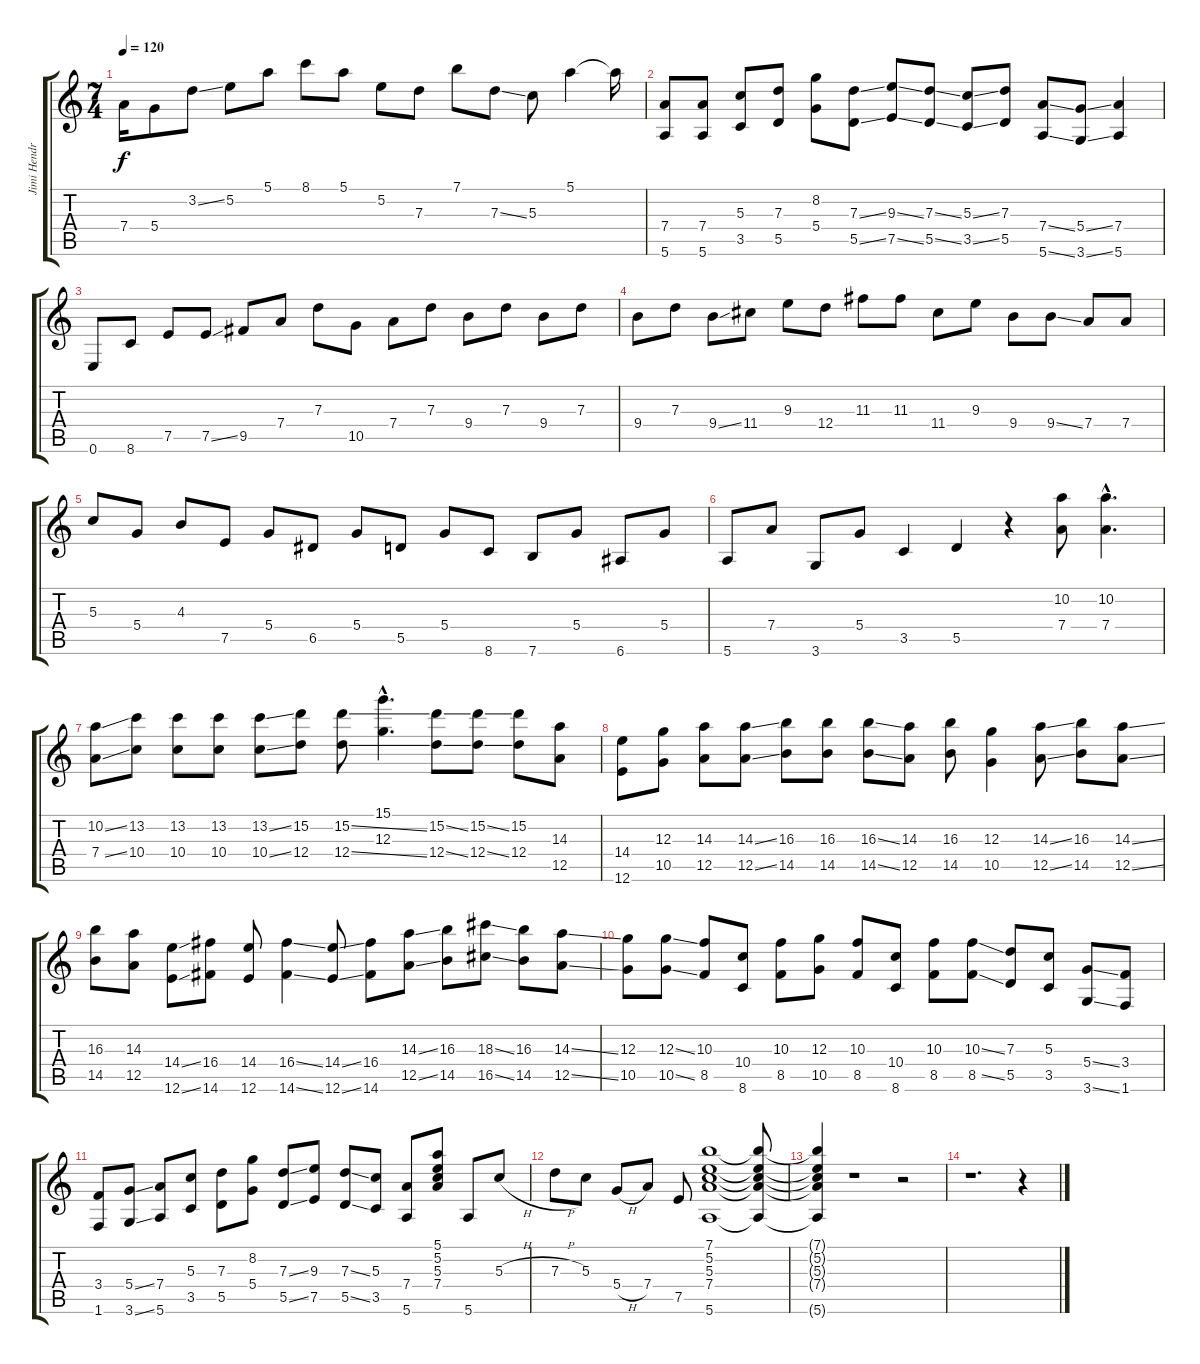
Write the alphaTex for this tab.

\track ("Jimi Hendrix" "Jimi Hendr") {instrument overdrivenguitar}
\staff {score tabs}
\tuning (E4 B3 G3 D3 A2 E2) {hide}
\ts (7 4)
\tempo 120
\clef g2
\ks c
7.4{t}.16{dy f} 5.4.8 3.2{ss}.8 5.2.8 5.1.8 8.1.8 5.1.8 5.2.8 7.3.8 7.1.8 7.3{ss}.8 5.3.8 5.1.4 5.1{t}.16 |
(7.4 5.6).8 (7.4 5.6).8 (5.3 3.5).8 (7.3 5.5).8 (8.2 5.4).8 (7.3{ss} 5.5{ss}).8 (9.3{ss} 7.5{ss}).8 (7.3{ss} 5.5{ss}).8 (5.3{ss} 3.5{ss}).8 (7.3 5.5).8 (7.4{ss} 5.6{ss}).8 (5.4{ss} 3.6{ss}).8 (7.4 5.6).4 |
0.6.8 8.6.8 7.5.8 7.5{ss}.8 9.5.8 7.4.8 7.3.8 10.5.8 7.4.8 7.3.8 9.4.8 7.3.8 9.4.8 7.3.8 |
9.4.8 7.3.8 9.4{ss}.8 11.4.8 9.3.8 12.4.8 11.3.8 11.3.8 11.4.8 9.3.8 9.4.8 9.4{ss}.8 7.4.8 7.4.8 |
5.3.8 5.4.8 4.3.8 7.5.8 5.4.8 6.5.8 5.4.8 5.5.8 5.4.8 8.6.8 7.6.8 5.4.8 6.6.8 5.4.8 |
5.6.8 7.4.8 3.6.8 5.4.8 3.5.4 5.5.4 r.4 (10.2 7.4).8 (10.2{hac} 7.4{hac}).4{d} |
(10.2{ss} 7.4{ss}).8 (13.2 10.4).8 (13.2 10.4).8 (13.2 10.4).8 (13.2{ss} 10.4{ss}).8 (15.2 12.4).8 (15.2{ss} 12.4{ss}).8 (15.1{hac} 12.3{hac}).4{d} (15.2{ss} 12.4{ss}).8 (15.2{ss} 12.4{ss}).8 (15.2 12.4).8 (14.3 12.5).8 |
(14.4 12.6).8 (12.3 10.5).8 (14.3 12.5).8 (14.3{ss} 12.5{ss}).8 (16.3 14.5).8 (16.3 14.5).8 (16.3{ss} 14.5{ss}).8 (14.3 12.5).8 (16.3 14.5).8 (12.3 10.5).4 (14.3{ss} 12.5{ss}).8 (16.3 14.5).8 (14.3{ss} 12.5{ss}).8 |
(16.3 14.5).8 (14.3 12.5).8 (14.4{ss} 12.6{ss}).8 (16.4 14.6).8 (14.4 12.6).8 (16.4{ss} 14.6{ss}).4 (14.4{ss} 12.6{ss}).8 (16.4 14.6).8 (14.3{ss} 12.5{ss}).8 (16.3 14.5).8 (18.3{ss} 16.5{ss}).8 (16.3 14.5).8 (14.3{ss} 12.5{ss}).8 |
(12.3 10.5).8 (12.3{ss} 10.5{ss}).8 (10.3 8.5).8 (10.4 8.6).8 (10.3 8.5).8 (12.3 10.5).8 (10.3 8.5).8 (10.4 8.6).8 (10.3 8.5).8 (10.3{ss} 8.5{ss}).8 (7.3 5.5).8 (5.3 3.5).8 (5.4{ss} 3.6{ss}).8 (3.4 1.6).8 |
(3.4 1.6).8 (5.4{ss} 3.6{ss}).8 (7.4 5.6).8 (5.3 3.5).8 (7.3 5.5).8 (8.2 5.4).8 (7.3{ss} 5.5{ss}).8 (9.3 7.5).8 (7.3{ss} 5.5{ss}).8 (5.3 3.5).8 (7.4 5.6).8 (5.1 5.2 5.3 7.4).8 5.6.8 5.3{h}.8 |
7.3{h}.8 5.3.8 5.4{h}.8 7.4.8 7.5.8 (7.1 5.2 5.3 7.4 5.6).1 (7.1{t} 5.2{t} 5.3{t} 7.4{t} 5.6{t}).8 |
(7.1{t} 5.2{t} 5.3{t} 7.4{t} 5.6{t}).4 r.1 r.2 |
r.1{d} r.4
